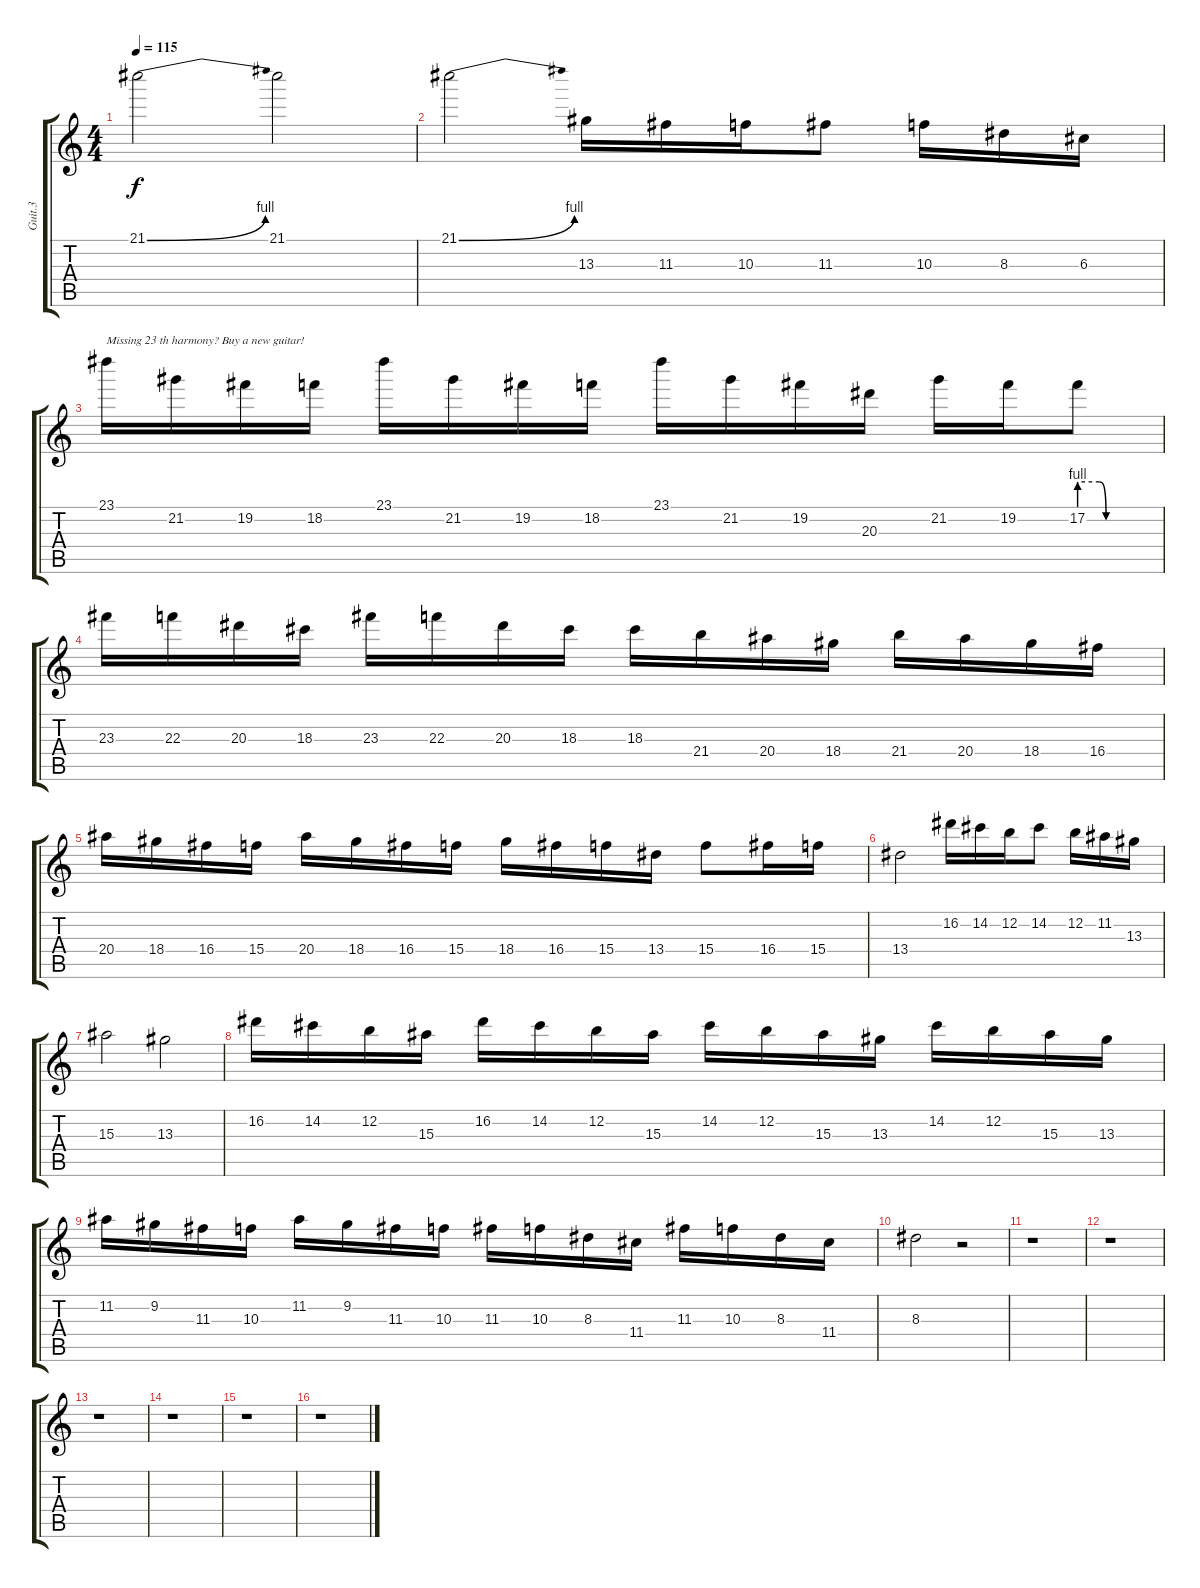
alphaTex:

\track ("Guit.3" "Guit.3") {instrument distortionguitar}
\staff {score tabs}
\tuning (E4 B3 G3 D3 A2 E2) {hide}
\ts (4 4)
\tempo 115
\clef g2
\ks c
21.1{be (bend 0 0 60 4)}.2{dy f} 21.1.2 |
21.1{be (bend 0 0 60 4)}.2 13.3.16 11.3.16 10.3.16 11.3.8 10.3.16 8.3.16 6.3.16 |
23.1.16{txt "Missing 23 th harmony? Buy a new guitar!"} 21.2.16 19.2.16 18.2.16 23.1.16 21.2.16 19.2.16 18.2.16 23.1.16 21.2.16 19.2.16 20.3.16 21.2.16 19.2.16 17.2{be (custom 0 4 15 4 20 0 30 0 45 0 60 0)}.8 |
23.3.16 22.3.16 20.3.16 18.3.16 23.3.16 22.3.16 20.3.16 18.3.16 18.3.16 21.4.16 20.4.16 18.4.16 21.4.16 20.4.16 18.4.16 16.4.16 |
20.4.16 18.4.16 16.4.16 15.4.16 20.4.16 18.4.16 16.4.16 15.4.16 18.4.16 16.4.16 15.4.16 13.4.16 15.4.8 16.4.16 15.4.16 |
13.4.2 16.2.16 14.2.16 12.2.16 14.2.8 12.2.16 11.2.16 13.3.16 |
15.3.2 13.3.2 |
16.2.16 14.2.16 12.2.16 15.3.16 16.2.16 14.2.16 12.2.16 15.3.16 14.2.16 12.2.16 15.3.16 13.3.16 14.2.16 12.2.16 15.3.16 13.3.16 |
11.2.16 9.2.16 11.3.16 10.3.16 11.2.16 9.2.16 11.3.16 10.3.16 11.3.16 10.3.16 8.3.16 11.4.16 11.3.16 10.3.16 8.3.16 11.4.16 |
8.3.2 r.2 |
r.1 |
r.1 |
r.1 |
r.1 |
r.1 |
r.1
